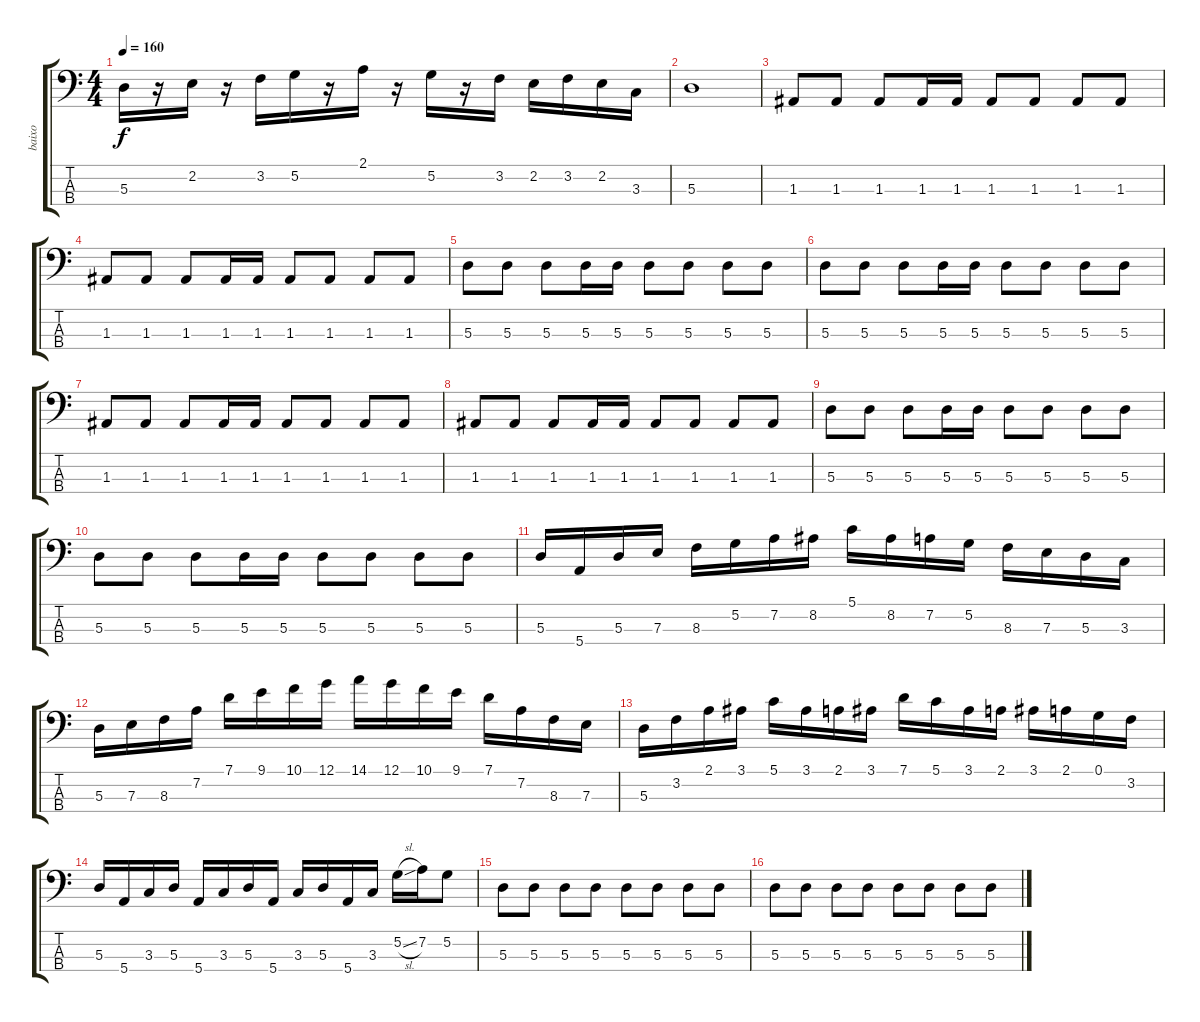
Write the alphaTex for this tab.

\track ("baixo" "baixo") {instrument electricbassfinger}
\staff {score tabs}
\tuning (G2 D2 A1 E1) {hide}
\ts (4 4)
\tempo 160
\clef f4
\ks c
5.3.16{dy f} r.16 2.2.16 r.16 3.2.16 5.2.16 r.16 2.1.16 r.16 5.2.16 r.16 3.2.16 2.2.16 3.2.16 2.2.16 3.3.16 |
5.3.1 |
1.3.8 1.3.8 1.3.8 1.3.16 1.3.16 1.3.8 1.3.8 1.3.8 1.3.8 |
1.3.8 1.3.8 1.3.8 1.3.16 1.3.16 1.3.8 1.3.8 1.3.8 1.3.8 |
5.3.8 5.3.8 5.3.8 5.3.16 5.3.16 5.3.8 5.3.8 5.3.8 5.3.8 |
5.3.8 5.3.8 5.3.8 5.3.16 5.3.16 5.3.8 5.3.8 5.3.8 5.3.8 |
1.3.8 1.3.8 1.3.8 1.3.16 1.3.16 1.3.8 1.3.8 1.3.8 1.3.8 |
1.3.8 1.3.8 1.3.8 1.3.16 1.3.16 1.3.8 1.3.8 1.3.8 1.3.8 |
5.3.8 5.3.8 5.3.8 5.3.16 5.3.16 5.3.8 5.3.8 5.3.8 5.3.8 |
5.3.8 5.3.8 5.3.8 5.3.16 5.3.16 5.3.8 5.3.8 5.3.8 5.3.8 |
5.3.16 5.4.16 5.3.16 7.3.16 8.3.16 5.2.16 7.2.16 8.2.16 5.1.16 8.2.16 7.2.16 5.2.16 8.3.16 7.3.16 5.3.16 3.3.16 |
5.3.16 7.3.16 8.3.16 7.2.16 7.1.16 9.1.16 10.1.16 12.1.16 14.1.16 12.1.16 10.1.16 9.1.16 7.1.16 7.2.16 8.3.16 7.3.16 |
5.3.16 3.2.16 2.1.16 3.1.16 5.1.16 3.1.16 2.1.16 3.1.16 7.1.16 5.1.16 3.1.16 2.1.16 3.1.16 2.1.16 0.1.16 3.2.16 |
5.3.16{instrument slapbass1} 5.4.16 3.3.16 5.3.16 5.4.16 3.3.16 5.3.16 5.4.16 3.3.16 5.3.16 5.4.16 3.3.16 5.2{sl}.16 7.2.16 5.2.8 |
5.3.8{instrument electricbassfinger} 5.3.8 5.3.8 5.3.8 5.3.8 5.3.8 5.3.8 5.3.8 |
5.3.8 5.3.8 5.3.8 5.3.8 5.3.8 5.3.8 5.3.8 5.3.8
